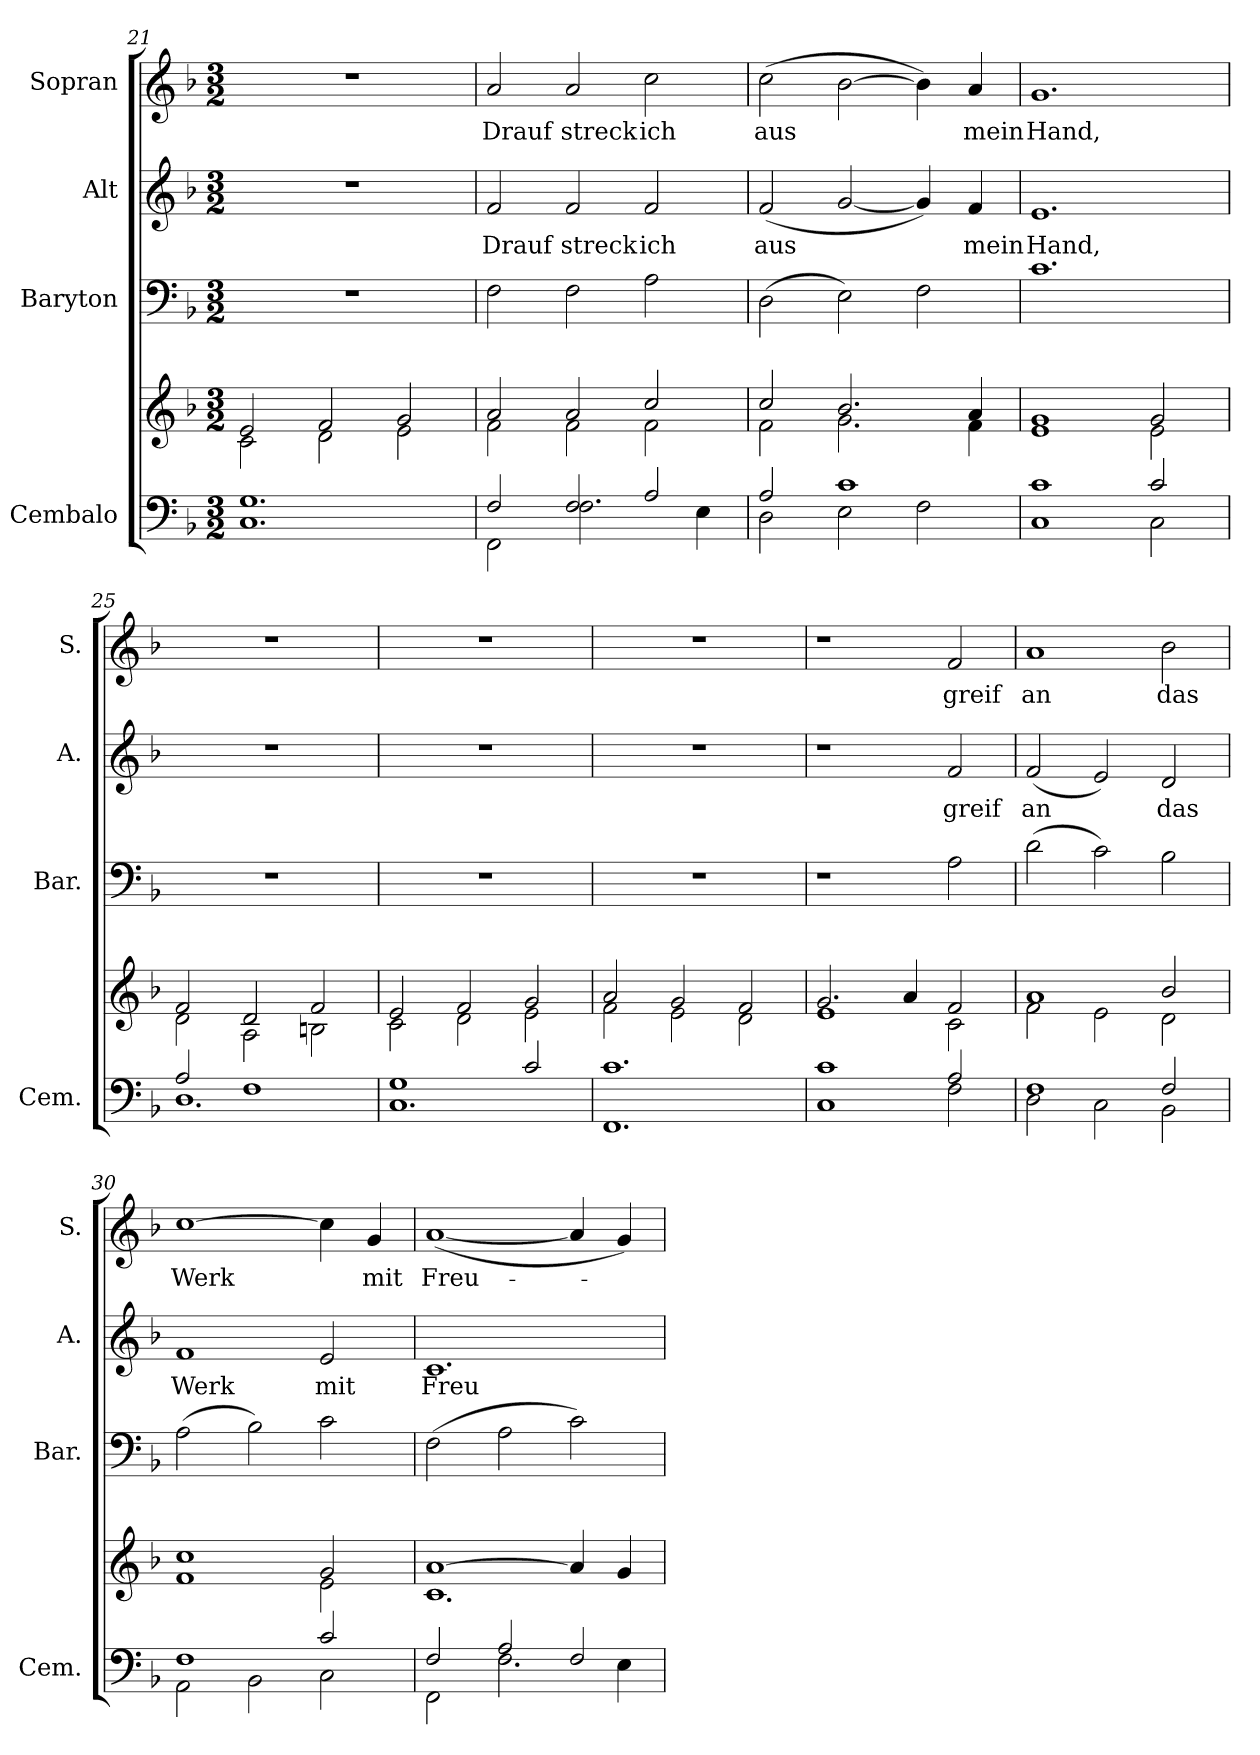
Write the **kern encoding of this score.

**kern	**kern	**kern	**kern	**text	**kern	**text
*part4	*part4	*part3	*part2	*part2	*part1	*part1
*staff5	*staff4	*staff3	*staff2	*staff2	*staff1	*staff1
*I"Cembalo	*	*I"Baryton	*I"Alt	*	*I"Sopran	*
*I'Cem.	*	*I'Bar.	*I'A.	*	*I'S.	*
*clefF4	*clefG2	*clefF4	*clefG2	*	*clefG2	*
*k[b-]	*k[b-]	*k[b-]	*k[b-]	*	*k[b-]	*
*M3/2	*M3/2	*M3/2	*M3/2	*	*M3/2	*
=21	=21	=21	=21	=21	=21	=21
*^	*^	*	*	*	*	*
1.G	1.C	2e/	2c\	1.r	1.r	.	1.r	.
.	.	2f/	2d\	.	.	.	.	.
.	.	2g/	2e\	.	.	.	.	.
=22	=22	=22	=22	=22	=22	=22	=22	=22
!	!	!	!	!	!	!LO:LY:b	!	!LO:LY:b
2F/	2FF\	2a/	2f\	2F\	2f/	Drauf	2a/	Drauf
!	!	!	!	!	!	!LO:LY:b	!	!LO:LY:b
2F/	2.F\	2a/	2f\	2F\	2f/	streck	2a/	streck
!	!	!	!	!	!	!LO:LY:b	!	!LO:LY:b
2A/	.	2cc/	2f\	2A\	2f/	ich	2cc\	ich
.	4E\	.	.	.	.	.	.	.
!!LO:LB:g=z
=23	=23	=23	=23	=23	=23	=23	=23	=23
!	!	!	!	!	!	!LO:LY:b	!	!LO:LY:b
2A/	2D\	2cc/	2f\	(2D\	(2f/	aus	(2cc\	aus
1c	2E\	2.b-/	2.g\	2E\)	[2g/	.	[2b-\	.
.	2F\	.	.	2F\	4g/])	.	4b-\])	.
!	!	!	!	!	!	!LO:LY:b	!	!LO:LY:b
.	.	4a/	4f\	.	4f/	mein	4a/	mein
=24	=24	=24	=24	=24	=24	=24	=24	=24
!	!	!	!	!	!	!LO:LY:b	!	!LO:LY:b
1c	1C	1g	1e	1.c	1.e	Hand,	1.g	Hand,
2c/	2C\	2g/	2e\	.	.	.	.	.
=25	=25	=25	=25	=25	=25	=25	=25	=25
2A/	1.D	2f/	2d\	1.r	1.r	.	1.r	.
1F	.	2d/	2A\	.	.	.	.	.
.	.	2f/	2Bn\	.	.	.	.	.
=26	=26	=26	=26	=26	=26	=26	=26	=26
1G	1.C	2e/	2c\	1.r	1.r	.	1.r	.
.	.	2f/	2d\	.	.	.	.	.
2c/	.	2g/	2e\	.	.	.	.	.
=27	=27	=27	=27	=27	=27	=27	=27	=27
1.c	1.FF	2a/	2f\	1.r	1.r	.	1.r	.
.	.	2g/	2e\	.	.	.	.	.
.	.	2f/	2d\	.	.	.	.	.
=28	=28	=28	=28	=28	=28	=28	=28	=28
1c	1C	2.g/	1e	1r	1r	.	1r	.
.	.	4a/	.	.	.	.	.	.
!	!	!	!	!	!	!LO:LY:b	!	!LO:LY:b
2A/	2F\	2f/	2c\	2A\	2f/	greif	2f/	greif
=29	=29	=29	=29	=29	=29	=29	=29	=29
!	!	!	!	!	!	!LO:LY:b	!	!LO:LY:b
1F	2D\	1a	2f\	(2d\	(2f/	an	1a	an
.	2C\	.	2e\	2c\)	2e/)	.	.	.
!	!	!	!	!	!	!LO:LY:b	!	!LO:LY:b
2F/	2BB-\	2b-/	2d\	2B-\	2d/	das	2b-\	das
!!LO:PB:g=z
=30	=30	=30	=30	=30	=30	=30	=30	=30
!	!	!	!	!	!	!LO:LY:b	!	!LO:LY:b
1F	2AA\	1cc	1f	(2A\	1f	Werk	[1cc	Werk
.	2BB-\	.	.	2B-\)	.	.	.	.
!	!	!	!	!	!	!LO:LY:b	!	!
2c/	2C\	2g/	2e\	2c\	2e/	mit	4cc\]	.
!	!	!	!	!	!	!	!	!LO:LY:b
.	.	.	.	.	.	.	4g/	mit
=31	=31	=31	=31	=31	=31	=31	=31	=31
!	!	!	!	!	!	!LO:LY:b	!	!LO:LY:b
2F/	2FF\	[1a	1.c	(2F\	1.c	Freu-	([1a	Freu-
2A/	2.F\	.	.	2A\	.	.	.	.
2F/	.	4a/]	.	2c\)	.	.	4a/]	.
.	4E\	4g/	.	.	.	.	4g/)	.
*v	*v	*	*	*	*	*	*	*
*	*v	*v	*	*	*	*	*
=	=	=	=	=	=	=
*-	*-	*-	*-	*-	*-	*-
